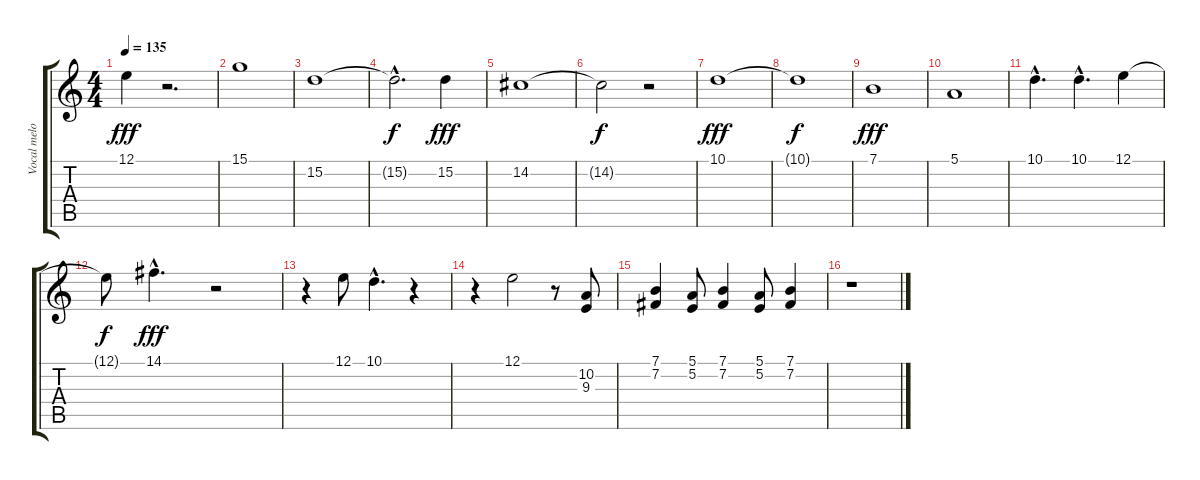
\track ("Vocal melody" "Vocal melo") {instrument fx8scifi}
\staff {score tabs}
\tuning (E4 B3 G3 D3 A2 E2) {hide}
\ts (4 4)
\tempo 135
\clef g2
\ks c
12.1.4{dy fff} r.2{d} |
15.1.1 |
15.2.1 |
15.2{hac t}.2{d dy f} 15.2.4{dy fff} |
14.2.1 |
14.2{t}.2{dy f} r.2 |
10.1.1{dy fff} |
10.1{t}.1{dy f} |
7.1.1{dy fff} |
5.1.1 |
10.1{hac}.4{d} 10.1{hac}.4{d} 12.1.4 |
12.1{t}.8{dy f} 14.1{hac}.4{d dy fff} r.2 |
r.4 12.1.8 10.1{hac}.4{d} r.4 |
r.4 12.1.2 r.8 (10.2 9.3).8 |
(7.1 7.2).4 (5.1 5.2).8 (7.1 7.2).4 (5.1 5.2).8 (7.1 7.2).4 |
r.1
